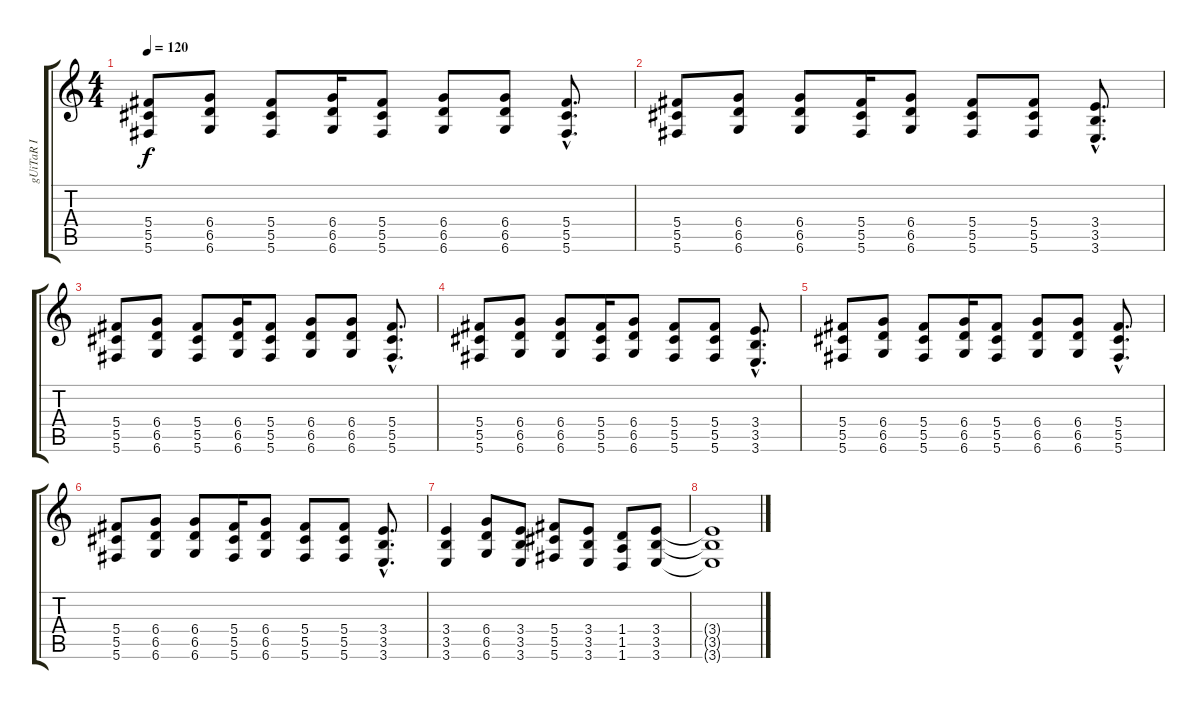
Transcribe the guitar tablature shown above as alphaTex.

\track ("gUiTaR I" "gUiTaR I") {instrument distortionguitar}
\staff {score tabs}
\tuning (Eb4 Bb3 Gb3 Db3 Ab2 Db2) {hide}
\ts (4 4)
\tempo 120
\clef g2
\ks c
(5.4 5.5 5.6).8{dy f} (6.4 6.5 6.6).8 (5.4 5.5 5.6).8 (6.4 6.5 6.6).16 (5.4 5.5 5.6).8 (6.4 6.5 6.6).8 (6.4 6.5 6.6).8 (5.4{hac} 5.5{hac} 5.6{hac}).8{d} |
(5.4 5.5 5.6).8 (6.4 6.5 6.6).8 (6.4 6.5 6.6).8 (5.4 5.5 5.6).16 (6.4 6.5 6.6).8 (5.4 5.5 5.6).8 (5.4 5.5 5.6).8 (3.4{hac} 3.5{hac} 3.6{hac}).8{d} |
(5.4 5.5 5.6).8 (6.4 6.5 6.6).8 (5.4 5.5 5.6).8 (6.4 6.5 6.6).16 (5.4 5.5 5.6).8 (6.4 6.5 6.6).8 (6.4 6.5 6.6).8 (5.4{hac} 5.5{hac} 5.6{hac}).8{d} |
(5.4 5.5 5.6).8 (6.4 6.5 6.6).8 (6.4 6.5 6.6).8 (5.4 5.5 5.6).16 (6.4 6.5 6.6).8 (5.4 5.5 5.6).8 (5.4 5.5 5.6).8 (3.4{hac} 3.5{hac} 3.6{hac}).8{d} |
(5.4 5.5 5.6).8 (6.4 6.5 6.6).8 (5.4 5.5 5.6).8 (6.4 6.5 6.6).16 (5.4 5.5 5.6).8 (6.4 6.5 6.6).8 (6.4 6.5 6.6).8 (5.4{hac} 5.5{hac} 5.6{hac}).8{d} |
(5.4 5.5 5.6).8 (6.4 6.5 6.6).8 (6.4 6.5 6.6).8 (5.4 5.5 5.6).16 (6.4 6.5 6.6).8 (5.4 5.5 5.6).8 (5.4 5.5 5.6).8 (3.4{hac} 3.5{hac} 3.6{hac}).8{d} |
(3.4 3.5 3.6).4 (6.4 6.5 6.6).8 (3.4 3.5 3.6).8 (5.4 5.5 5.6).8 (3.4 3.5 3.6).8 (1.4 1.5 1.6).8 (3.4 3.5 3.6).8 |
(3.4{t} 3.5{t} 3.6{t}).1
